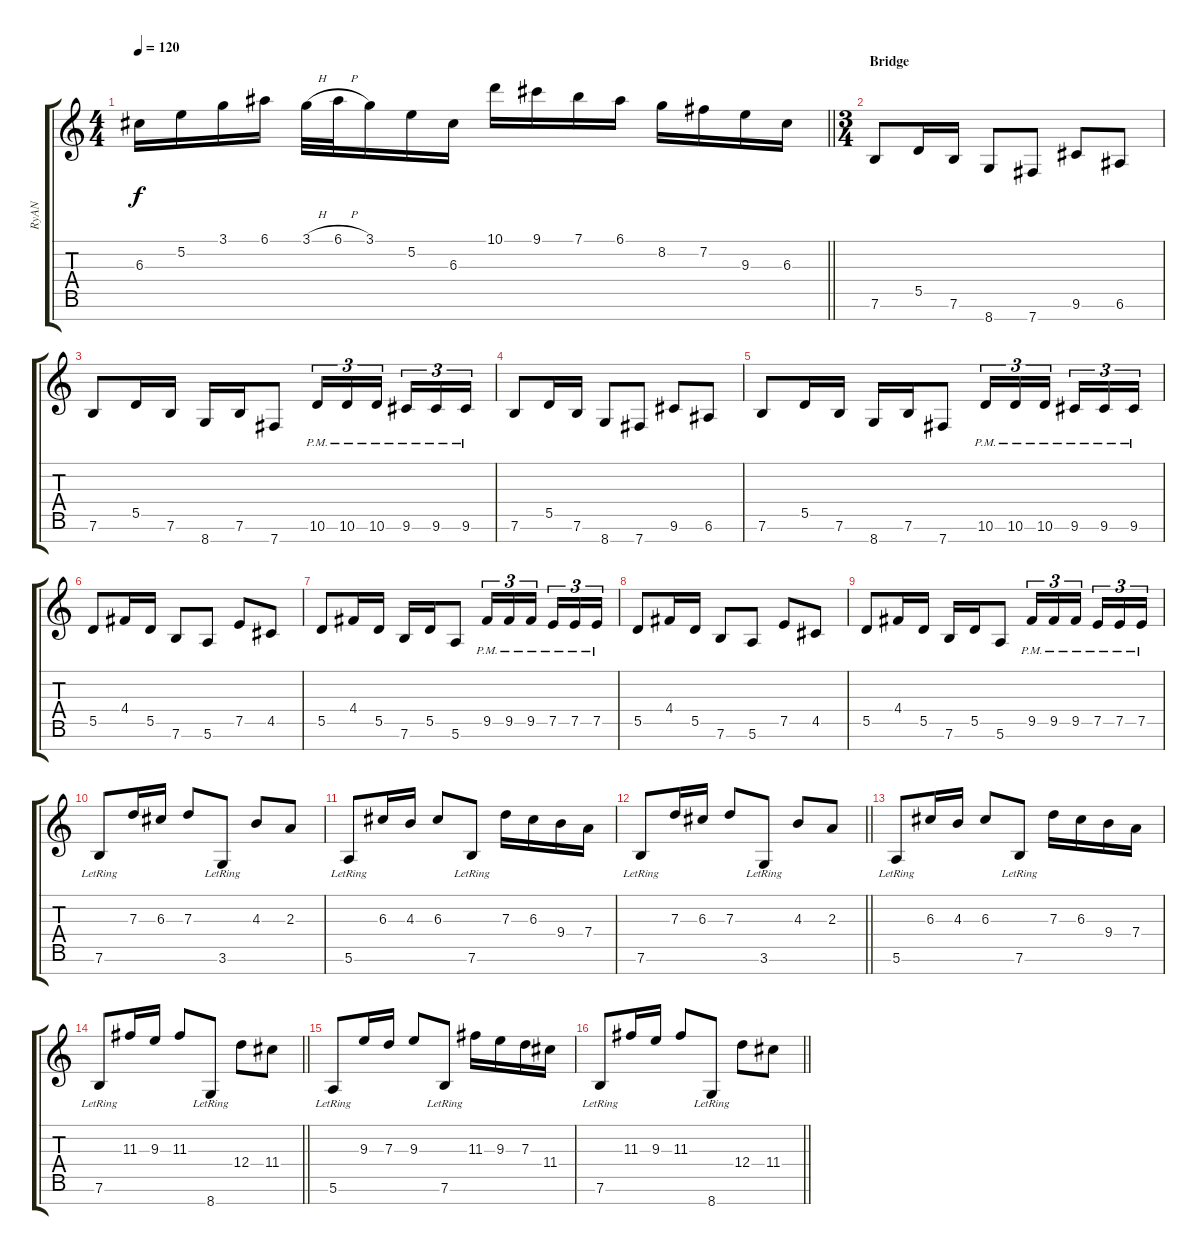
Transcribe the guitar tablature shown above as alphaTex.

\track ("RyAN" "RyAN") {instrument distortionguitar}
\staff {score tabs}
\tuning (E4 B3 G3 D3 A2 E2 B1) {hide}
\ts (4 4)
\tempo 120
\clef g2
\barLineRight lightlight
\ks c
6.3.16{dy f} 5.2.16 3.1.16 6.1.16 3.1{h}.32 6.1{h}.32 3.1.16 5.2.16 6.3.16 10.1.16 9.1.16 7.1.16 6.1.16 8.2.16 7.2.16 9.3.16 6.3.16 |
\ts (3 4)
\section ("" "Bridge")
7.6.8 5.5.16 7.6.16 8.7.8 7.7.8 9.6.8 6.6.8 |
7.6.8 5.5.16 7.6.16 8.7.16 7.6.16 7.7.8 10.6{pm}.16{tu (3 2)} 10.6{pm}.16{tu (3 2)} 10.6{pm}.16{tu (3 2) beam splitsecondary} 9.6{pm}.16{tu (3 2)} 9.6{pm}.16{tu (3 2)} 9.6{pm}.16{tu (3 2)} |
7.6.8 5.5.16 7.6.16 8.7.8 7.7.8 9.6.8 6.6.8 |
7.6.8 5.5.16 7.6.16 8.7.16 7.6.16 7.7.8 10.6{pm}.16{tu (3 2)} 10.6{pm}.16{tu (3 2)} 10.6{pm}.16{tu (3 2) beam splitsecondary} 9.6{pm}.16{tu (3 2)} 9.6{pm}.16{tu (3 2)} 9.6{pm}.16{tu (3 2)} |
5.5.8 4.4.16 5.5.16 7.6.8 5.6.8 7.5.8 4.5.8 |
5.5.8 4.4.16 5.5.16 7.6.16 5.5.16 5.6.8 9.5{pm}.16{tu (3 2)} 9.5{pm}.16{tu (3 2)} 9.5{pm}.16{tu (3 2) beam splitsecondary} 7.5{pm}.16{tu (3 2)} 7.5{pm}.16{tu (3 2)} 7.5{pm}.16{tu (3 2)} |
5.5.8 4.4.16 5.5.16 7.6.8 5.6.8 7.5.8 4.5.8 |
5.5.8 4.4.16 5.5.16 7.6.16 5.5.16 5.6.8 9.5{pm}.16{tu (3 2)} 9.5{pm}.16{tu (3 2)} 9.5{pm}.16{tu (3 2) beam splitsecondary} 7.5{pm}.16{tu (3 2)} 7.5{pm}.16{tu (3 2)} 7.5{pm}.16{tu (3 2)} |
7.6{lr}.8 7.3.16 6.3.16 7.3.8 3.6{lr}.8 4.3.8 2.3.8 |
5.6{lr}.8 6.3.16 4.3.16 6.3.8 7.6{lr}.8 7.3.16 6.3.16 9.4.16 7.4.16 |
\barLineRight lightlight
7.6{lr}.8 7.3.16 6.3.16 7.3.8 3.6{lr}.8 4.3.8 2.3.8 |
5.6{lr}.8 6.3.16 4.3.16 6.3.8 7.6{lr}.8 7.3.16 6.3.16 9.4.16 7.4.16 |
\barLineRight lightlight
7.6{lr}.8 11.3.16 9.3.16 11.3.8 8.7{lr}.8 12.4.8 11.4.8 |
5.6{lr}.8 9.3.16 7.3.16 9.3.8 7.6{lr}.8 11.3.16 9.3.16 7.3.16 11.4.16 |
\barLineRight lightlight
7.6{lr}.8 11.3.16 9.3.16 11.3.8 8.7{lr}.8 12.4.8 11.4.8
